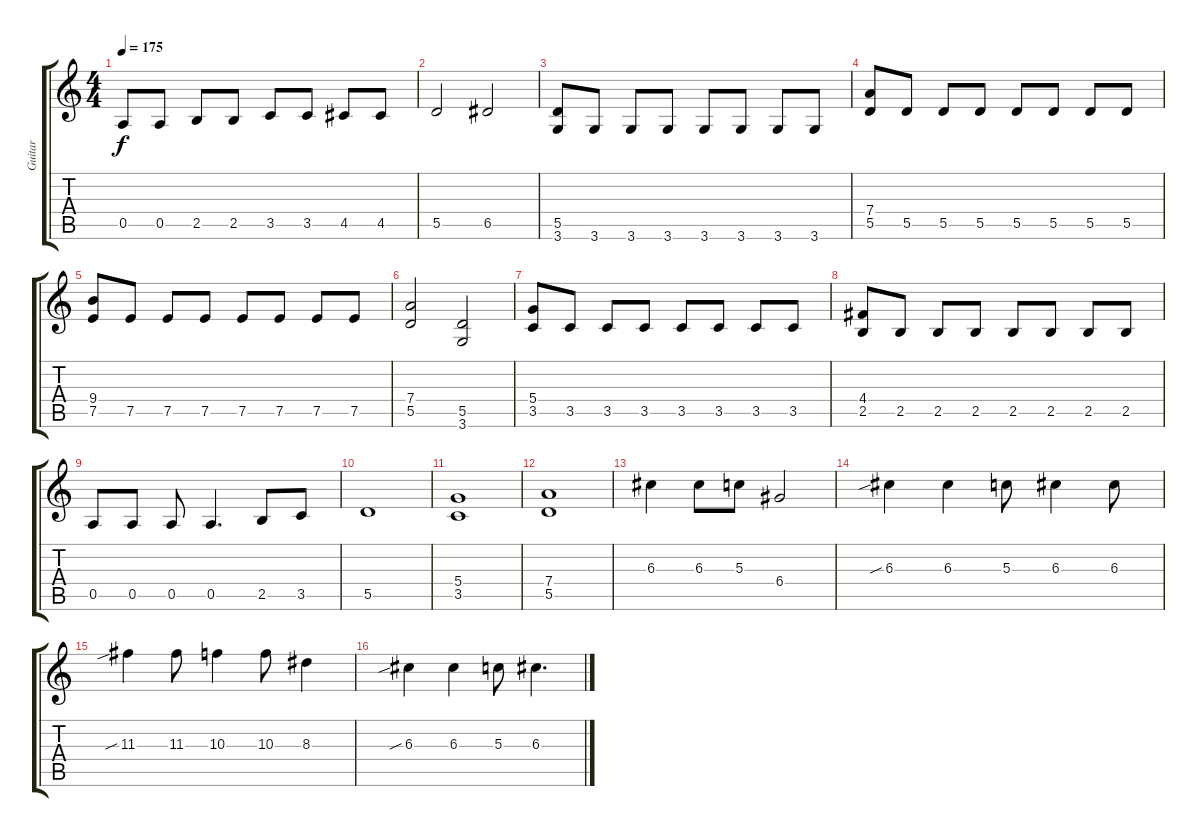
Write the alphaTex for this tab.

\track ("Guitar" "Guitar") {instrument distortionguitar}
\staff {score tabs}
\tuning (E4 B3 G3 D3 A2 E2) {hide}
\ts (4 4)
\tempo 175
\clef g2
\ks c
0.5.8{dy f} 0.5.8 2.5.8 2.5.8 3.5.8 3.5.8 4.5.8 4.5.8 |
5.5.2 6.5.2 |
(5.5 3.6).8 3.6.8 3.6.8 3.6.8 3.6.8 3.6.8 3.6.8 3.6.8 |
(7.4 5.5).8 5.5.8 5.5.8 5.5.8 5.5.8 5.5.8 5.5.8 5.5.8 |
(9.4 7.5).8 7.5.8 7.5.8 7.5.8 7.5.8 7.5.8 7.5.8 7.5.8 |
(7.4 5.5).2 (5.5 3.6).2 |
(5.4 3.5).8 3.5.8 3.5.8 3.5.8 3.5.8 3.5.8 3.5.8 3.5.8 |
(4.4 2.5).8 2.5.8 2.5.8 2.5.8 2.5.8 2.5.8 2.5.8 2.5.8 |
0.5.8 0.5.8 0.5.8 0.5.4{d} 2.5.8 3.5.8 |
5.5.1 |
(5.4 3.5).1 |
(7.4 5.5).1 |
6.3.4 6.3.8 5.3.8 6.4.2 |
6.3{sib}.4 6.3.4 5.3.8 6.3.4 6.3.8 |
11.3{sib}.4 11.3.8 10.3.4 10.3.8 8.3.4 |
6.3{sib}.4 6.3.4 5.3.8 6.3.4{d}
